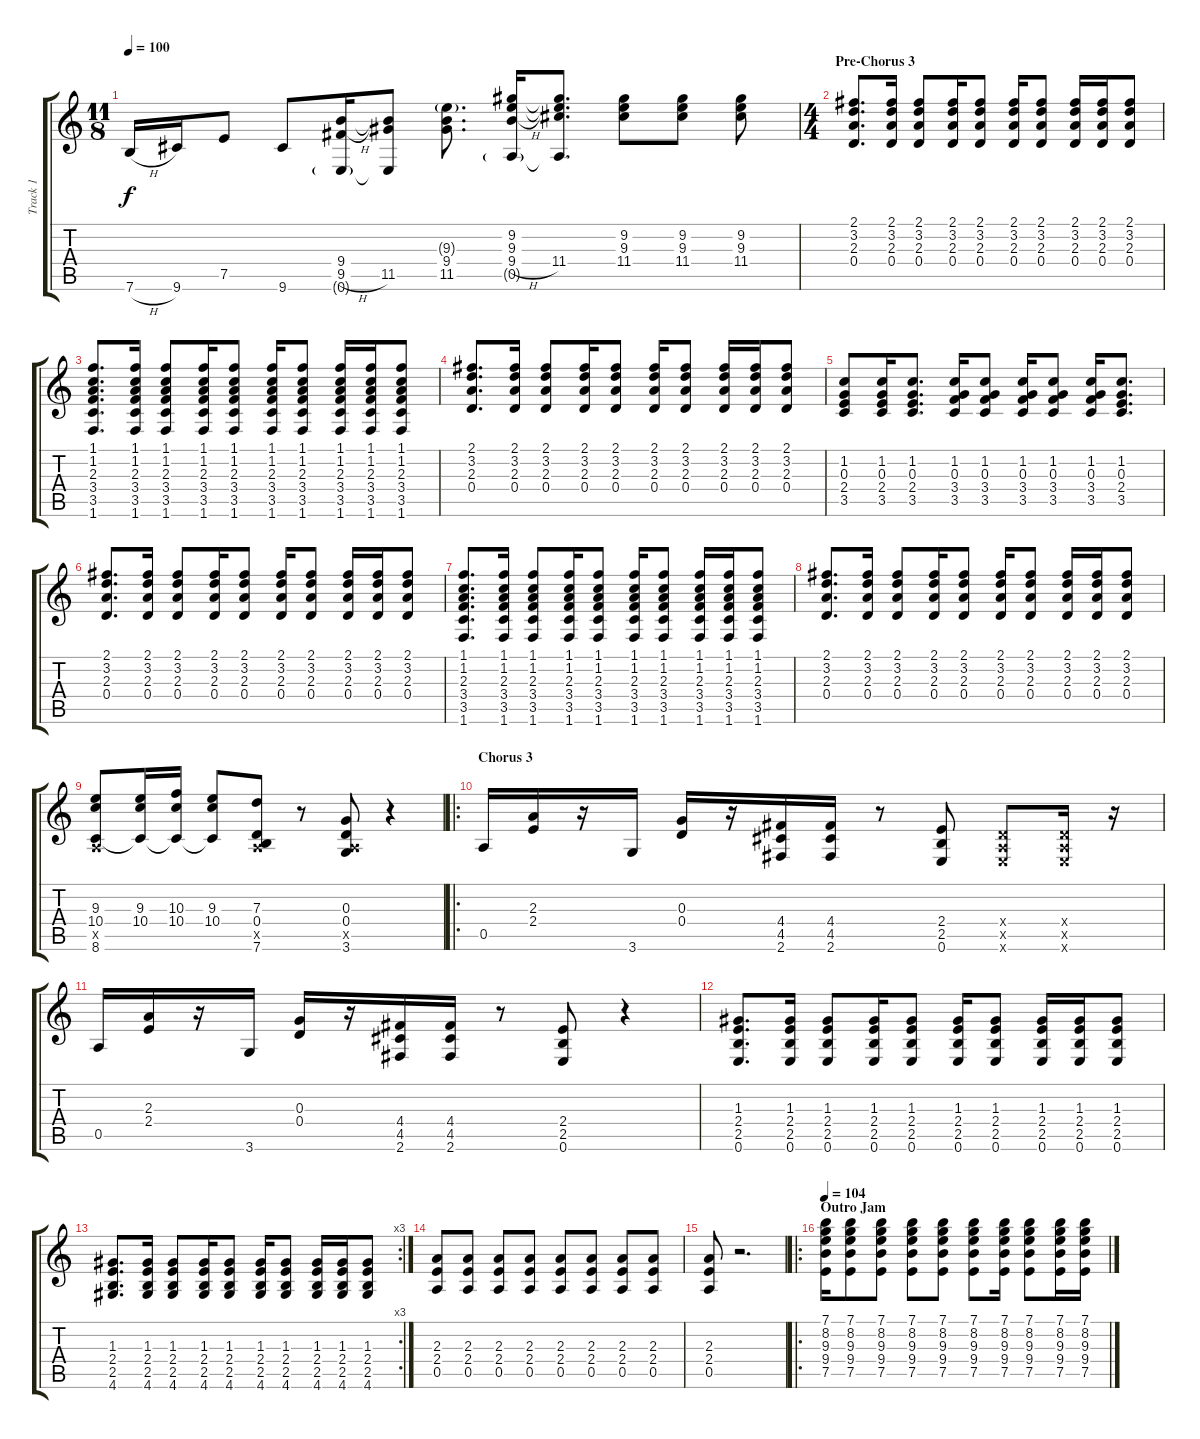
\track ("Track 1" "Track 1") {instrument acousticguitarsteel}
\staff {score tabs}
\tuning (E4 B3 G3 D3 A2 E2) {hide}
\ts (11 8)
\tempo 100
\clef g2
\ks c
7.6{h}.16{dy f} 9.6.16 7.5.8 9.6.8 (9.4 9.5{h} 0.6{g}).16 (9.4{t} 11.5 0.6{t}).8 (9.3{g} 9.4 11.5).8{d} (9.2 9.3 9.4{h} 0.5{g}).16 (9.2{t} 9.3{t} 11.4 0.5{t}).8{d} (9.2 9.3 11.4).8 (9.2 9.3 11.4).8 (9.2 9.3 11.4).8 |
\ts (4 4)
\section ("" "Pre-Chorus 3")
(2.1 3.2 2.3 0.4).8{d} (2.1 3.2 2.3 0.4).16 (2.1 3.2 2.3 0.4).8 (2.1 3.2 2.3 0.4).16 (2.1 3.2 2.3 0.4).8 (2.1 3.2 2.3 0.4).16 (2.1 3.2 2.3 0.4).8 (2.1 3.2 2.3 0.4).16 (2.1 3.2 2.3 0.4).16 (2.1 3.2 2.3 0.4).8 |
(1.1 1.2 2.3 3.4 3.5 1.6).8{d} (1.1 1.2 2.3 3.4 3.5 1.6).16 (1.1 1.2 2.3 3.4 3.5 1.6).8 (1.1 1.2 2.3 3.4 3.5 1.6).16 (1.1 1.2 2.3 3.4 3.5 1.6).8 (1.1 1.2 2.3 3.4 3.5 1.6).16 (1.1 1.2 2.3 3.4 3.5 1.6).8 (1.1 1.2 2.3 3.4 3.5 1.6).16 (1.1 1.2 2.3 3.4 3.5 1.6).16 (1.1 1.2 2.3 3.4 3.5 1.6).8 |
(2.1 3.2 2.3 0.4).8{d} (2.1 3.2 2.3 0.4).16 (2.1 3.2 2.3 0.4).8 (2.1 3.2 2.3 0.4).16 (2.1 3.2 2.3 0.4).8 (2.1 3.2 2.3 0.4).16 (2.1 3.2 2.3 0.4).8 (2.1 3.2 2.3 0.4).16 (2.1 3.2 2.3 0.4).16 (2.1 3.2 2.3 0.4).8 |
(1.2 0.3 2.4 3.5).8 (1.2 0.3 2.4 3.5).16 (1.2 0.3 2.4 3.5).8{d} (1.2 0.3 3.4 3.5).16 (1.2 0.3 3.4 3.5).8 (1.2 0.3 3.4 3.5).16 (1.2 0.3 3.4 3.5).8 (1.2 0.3 3.4 3.5).16 (1.2 0.3 2.4 3.5).8{d} |
(2.1 3.2 2.3 0.4).8{d} (2.1 3.2 2.3 0.4).16 (2.1 3.2 2.3 0.4).8 (2.1 3.2 2.3 0.4).16 (2.1 3.2 2.3 0.4).8 (2.1 3.2 2.3 0.4).16 (2.1 3.2 2.3 0.4).8 (2.1 3.2 2.3 0.4).16 (2.1 3.2 2.3 0.4).16 (2.1 3.2 2.3 0.4).8 |
(1.1 1.2 2.3 3.4 3.5 1.6).8{d} (1.1 1.2 2.3 3.4 3.5 1.6).16 (1.1 1.2 2.3 3.4 3.5 1.6).8 (1.1 1.2 2.3 3.4 3.5 1.6).16 (1.1 1.2 2.3 3.4 3.5 1.6).8 (1.1 1.2 2.3 3.4 3.5 1.6).16 (1.1 1.2 2.3 3.4 3.5 1.6).8 (1.1 1.2 2.3 3.4 3.5 1.6).16 (1.1 1.2 2.3 3.4 3.5 1.6).16 (1.1 1.2 2.3 3.4 3.5 1.6).8 |
(2.1 3.2 2.3 0.4).8{d} (2.1 3.2 2.3 0.4).16 (2.1 3.2 2.3 0.4).8 (2.1 3.2 2.3 0.4).16 (2.1 3.2 2.3 0.4).8 (2.1 3.2 2.3 0.4).16 (2.1 3.2 2.3 0.4).8 (2.1 3.2 2.3 0.4).16 (2.1 3.2 2.3 0.4).16 (2.1 3.2 2.3 0.4).8 |
(9.3 10.4 0.5{x} 8.6).8 (9.3 10.4 8.6{t}).16 (10.3 10.4 8.6{t}).16 (9.3 10.4 8.6{t}).8 (7.3 0.4 0.5{x} 7.6).8 r.8 (0.3 0.4 0.5{x} 3.6).8 r.4 |
\ro
\section ("" "Chorus 3")
0.5.16 (2.3 2.4).16 r.16 3.6.16 (0.3 0.4).16 r.16 (4.4 4.5 2.6).16 (4.4 4.5 2.6).16 r.8 (2.4 2.5 0.6).8 (0.4{x} 0.5{x} 0.6{x}).8 (0.4{x} 0.5{x} 0.6{x}).16 r.16 |
0.5.16 (2.3 2.4).16 r.16 3.6.16 (0.3 0.4).16 r.16 (4.4 4.5 2.6).16 (4.4 4.5 2.6).16 r.8 (2.4 2.5 0.6).8 r.4 |
(1.3 2.4 2.5 0.6).8{d} (1.3 2.4 2.5 0.6).16 (1.3 2.4 2.5 0.6).8 (1.3 2.4 2.5 0.6).16 (1.3 2.4 2.5 0.6).8 (1.3 2.4 2.5 0.6).16 (1.3 2.4 2.5 0.6).8 (1.3 2.4 2.5 0.6).16 (1.3 2.4 2.5 0.6).16 (1.3 2.4 2.5 0.6).8 |
\rc 3
(1.3 2.4 2.5 4.6).8{d} (1.3 2.4 2.5 4.6).16 (1.3 2.4 2.5 4.6).8 (1.3 2.4 2.5 4.6).16 (1.3 2.4 2.5 4.6).8 (1.3 2.4 2.5 4.6).16 (1.3 2.4 2.5 4.6).8 (1.3 2.4 2.5 4.6).16 (1.3 2.4 2.5 4.6).16 (1.3 2.4 2.5 4.6).8 |
(2.3 2.4 0.5).8 (2.3 2.4 0.5).8 (2.3 2.4 0.5).8 (2.3 2.4 0.5).8 (2.3 2.4 0.5).8 (2.3 2.4 0.5).8 (2.3 2.4 0.5).8 (2.3 2.4 0.5).8 |
(2.3 2.4 0.5).8 r.2{d} |
\ro
\section ("" "Outro Jam")
\tempo 104
(7.1 8.2 9.3 9.4 7.5).16 (7.1 8.2 9.3 9.4 7.5).8 (7.1 8.2 9.3 9.4 7.5).8 (7.1 8.2 9.3 9.4 7.5).8 (7.1 8.2 9.3 9.4 7.5).8 (7.1 8.2 9.3 9.4 7.5).8 (7.1 8.2 9.3 9.4 7.5).16 (7.1 8.2 9.3 9.4 7.5).8 (7.1 8.2 9.3 9.4 7.5).16 (7.1 8.2 9.3 9.4 7.5).16
